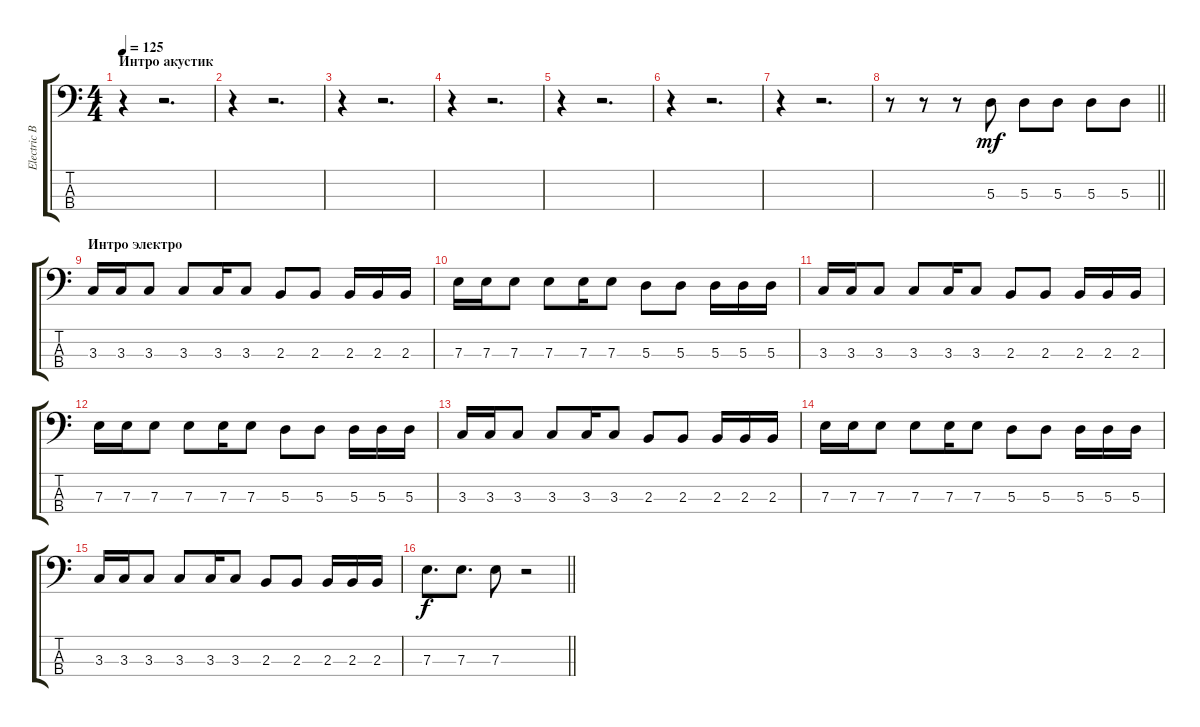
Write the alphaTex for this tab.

\track ("Electric Bass" "Electric B") {instrument electricbassfinger}
\staff {score tabs}
\tuning (G2 D2 A1 E1) {hide}
\ts (4 4)
\section ("" "Интро акустик")
\tempo 125
\clef f4
\ks c
r.4{dy mf instrument electricbassfinger} r.2{d} |
r.4 r.2{d} |
r.4 r.2{d} |
r.4 r.2{d} |
r.4 r.2{d} |
r.4 r.2{d} |
r.4 r.2{d} |
\barLineRight lightlight
r.8 r.8 r.8 5.3.8 5.3.8 5.3.8 5.3.8 5.3.8 |
\section ("" "Интро электро")
3.3.16 3.3.16 3.3.8 3.3.8 3.3.16 3.3.8 2.3.8 2.3.8 2.3.16 2.3.16 2.3.16 |
7.3.16 7.3.16 7.3.8 7.3.8 7.3.16 7.3.8 5.3.8 5.3.8 5.3.16 5.3.16 5.3.16 |
3.3.16 3.3.16 3.3.8 3.3.8 3.3.16 3.3.8 2.3.8 2.3.8 2.3.16 2.3.16 2.3.16 |
7.3.16 7.3.16 7.3.8 7.3.8 7.3.16 7.3.8 5.3.8 5.3.8 5.3.16 5.3.16 5.3.16 |
3.3.16 3.3.16 3.3.8 3.3.8 3.3.16 3.3.8 2.3.8 2.3.8 2.3.16 2.3.16 2.3.16 |
7.3.16 7.3.16 7.3.8 7.3.8 7.3.16 7.3.8 5.3.8 5.3.8 5.3.16 5.3.16 5.3.16 |
3.3.16 3.3.16 3.3.8 3.3.8 3.3.16 3.3.8 2.3.8 2.3.8 2.3.16 2.3.16 2.3.16 |
\barLineRight lightlight
7.3.8{d dy f} 7.3.8{d} 7.3.8 r.2
